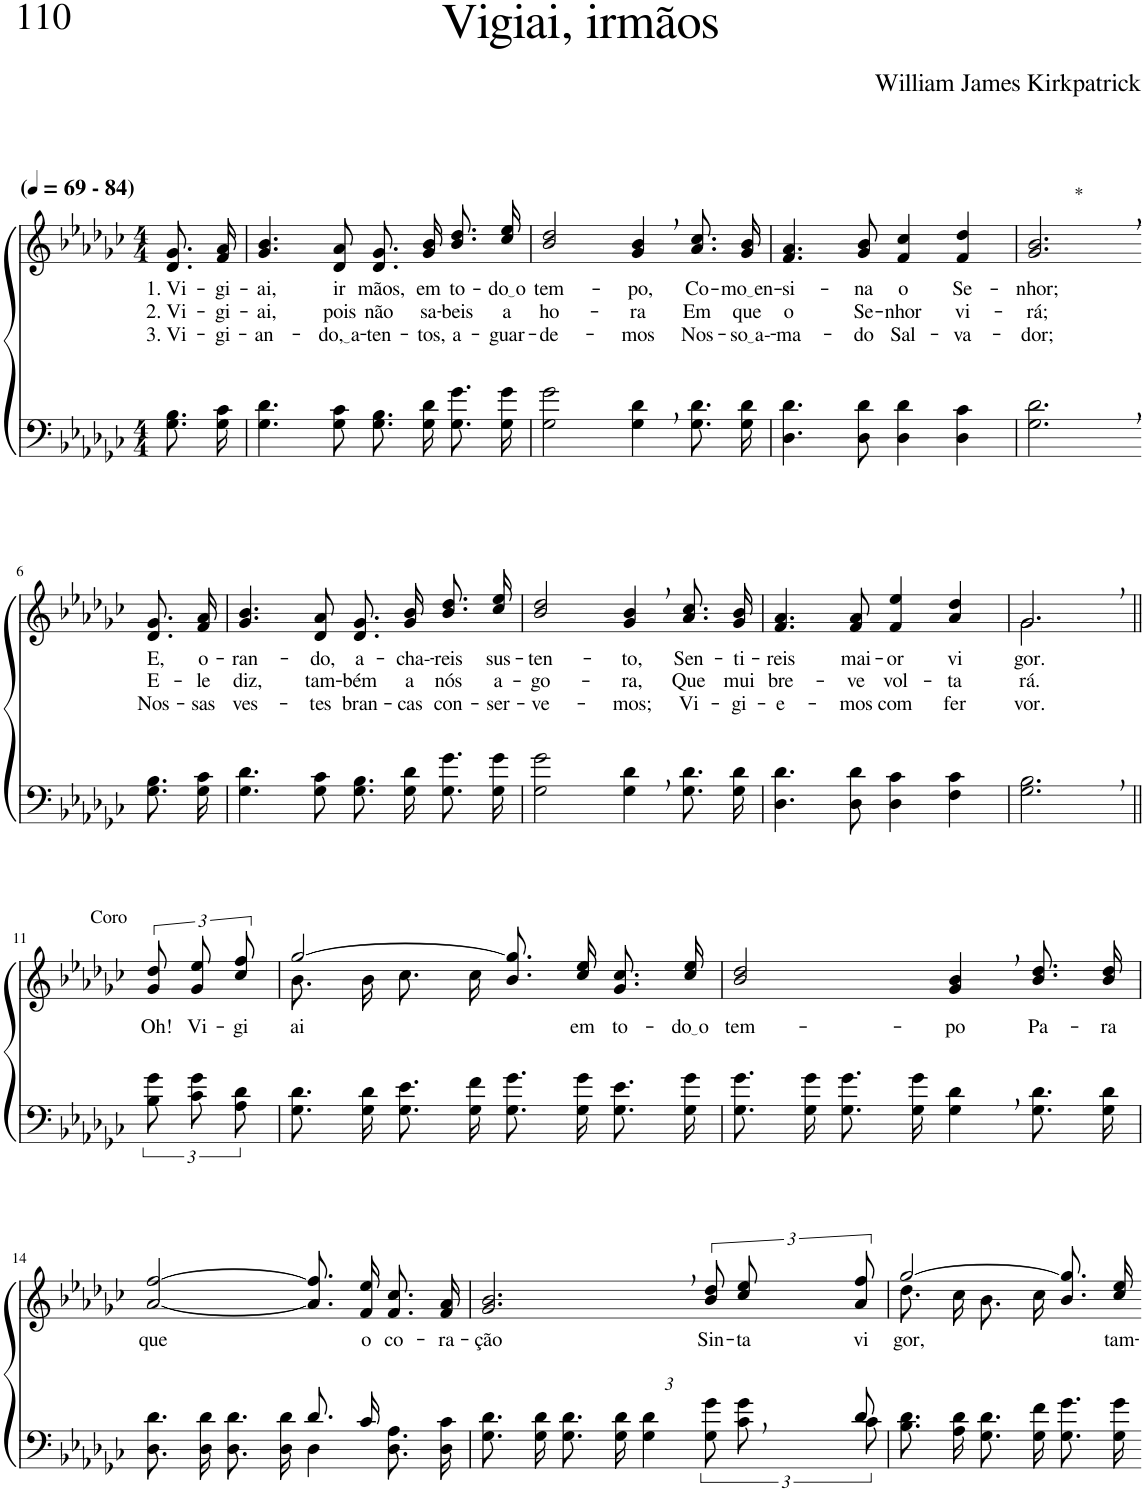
**kern	**kern	**text	**text	**text
*part2	*part1	*part1	*part1	*part1
*staff2	*staff1	*staff1	*staff1	*staff1
*I"Parte III e IV	*I"Parte I e II	*	*	*
*clefF4	*clefG2	*	*	*
*Trd2c3	*Trd2c3	*	*	*
*k[b-e-a-d-g-c-]	*k[b-e-a-d-g-c-]	*	*	*
*M4/4	*M4/4	*	*	*
*MM69	*MM69	*	*	*
=1	=1	=1	=1	=1
!	!LO:TX:a:B:t=(	!	!	!
!	!LO:TX:a:B:t=- 84)	!	!	!
!	!	!LO:LY:b	!LO:LY:b	!LO:LY:b
8.G-\ 8.B-\L	8.d-/ 8.g-/L	1. Vi-	2. Vi-	3. Vi-
!	!	!LO:LY:b	!LO:LY:b	!LO:LY:b
16G-\ 16c-\Jk	16f/ 16a-/Jk	-gi-	-gi-	-gi-
=2	=2	=2	=2	=2
!	!	!LO:LY:b	!LO:LY:b	!LO:LY:b
4.G-\ 4.d-\	4.g-/ 4.b-/	-ai,	-ai,	-an-
!	!	!LO:LY:b	!LO:LY:b	!LO:LY:b
8G-\ 8c-\	8d-/ 8a-/	ir	pois	do, a
!	!	!LO:LY:b	!LO:LY:b	!LO:LY:b
8.G-\ 8.B-\L	8.d-/ 8.g-/L	mãos,	não	-ten-
!	!	!LO:LY:b	!LO:LY:b	!LO:LY:b
16G-\ 16d-\Jk	16g-/ 16b-/Jk	em	sa-	-tos,
!	!	!LO:LY:b	!LO:LY:b	!LO:LY:b
8.G-\ 8.g-\L	8.b-\ 8.dd-\L	to-	-beis	a-
!	!	!LO:LY:b	!LO:LY:b	!LO:LY:b
16G-\ 16g-\Jk	16cc-\ 16ee-\Jk	do o	a	-guar-
=3	=3	=3	=3	=3
!	!	!LO:LY:b	!LO:LY:b	!LO:LY:b
2G-\ 2g-\	2b-/ 2dd-/	tem-	ho-	-de-
!	!	!LO:LY:b	!LO:LY:b	!LO:LY:b
4G-\, 4d-\,	4g-/, 4b-/,	-po,	-ra	-mos
!	!	!LO:LY:b	!LO:LY:b	!LO:LY:b
8.G-\ 8.d-\L	8.a-/ 8.cc-/L	Co-	Em	Nos-
!	!	!LO:LY:b	!LO:LY:b	!LO:LY:b
16G-\ 16d-\Jk	16g-/ 16b-/Jk	mo en	que	so a-
=4	=4	=4	=4	=4
!	!	!LO:LY:b	!LO:LY:b	!LO:LY:b
4.D-\ 4.d-\	4.f/ 4.a-/	-si-	o	-ma-
!	!	!LO:LY:b	!LO:LY:b	!LO:LY:b
8D-\ 8d-\	8g-/ 8b-/	-na	Se-	-do
!	!	!LO:LY:b	!LO:LY:b	!LO:LY:b
4D-\ 4d-\	4f/ 4cc-/	o	-nhor	Sal-
!	!	!LO:LY:b	!LO:LY:b	!LO:LY:b
4D-\ 4c-\	4f/ 4dd-/	Se-	vi-	-va-
=5	=5	=5	=5	=5
!	!LO:TX:a:t=*	!	!	!
!	!	!LO:LY:b	!LO:LY:b	!LO:LY:b
2.G-\, 2.d-\,	2.g-/, 2.b-/,	-nhor;	-rá;	-dor;
!!LO:LB:g=z
=6-	=6-	=6-	=6-	=6-
!	!	!LO:LY:b	!LO:LY:b	!LO:LY:b
8.G-\ 8.B-\L	8.d-/ 8.g-/L	E,	E-	Nos-
!	!	!LO:LY:b	!LO:LY:b	!LO:LY:b
16G-\ 16c-\Jk	16f/ 16a-/Jk	o-	-le	-sas
=7	=7	=7	=7	=7
!	!	!LO:LY:b	!LO:LY:b	!LO:LY:b
4.G-\ 4.d-\	4.g-/ 4.b-/	-ran-	diz,	ves-
!	!	!LO:LY:b	!LO:LY:b	!LO:LY:b
8G-\ 8c-\	8d-/ 8a-/	-do,	tam-	-tes
!	!	!LO:LY:b	!LO:LY:b	!LO:LY:b
8.G-\ 8.B-\L	8.d-/ 8.g-/L	a-	-bém	bran-
!	!	!LO:LY:b	!LO:LY:b	!LO:LY:b
16G-\ 16d-\Jk	16g-/ 16b-/Jk	-cha--	a	-cas
!	!	!LO:LY:b	!LO:LY:b	!LO:LY:b
8.G-\ 8.g-\L	8.b-\ 8.dd-\L	-reis	nós	con-
!	!	!LO:LY:b	!LO:LY:b	!LO:LY:b
16G-\ 16g-\Jk	16cc-\ 16ee-\Jk	sus-	a-	-ser-
=8	=8	=8	=8	=8
!	!	!LO:LY:b	!LO:LY:b	!LO:LY:b
2G-\ 2g-\	2b-/ 2dd-/	-ten-	-go-	-ve-
!	!	!LO:LY:b	!LO:LY:b	!LO:LY:b
4G-\, 4d-\,	4g-/, 4b-/,	-to,	-ra,	-mos;
!	!	!LO:LY:b	!LO:LY:b	!LO:LY:b
8.G-\ 8.d-\L	8.a-/ 8.cc-/L	Sen-	Que	Vi-
!	!	!LO:LY:b	!LO:LY:b	!LO:LY:b
16G-\ 16d-\Jk	16g-/ 16b-/Jk	-ti-	mui	-gi-
=9	=9	=9	=9	=9
!	!	!LO:LY:b	!LO:LY:b	!LO:LY:b
4.D-\ 4.d-\	4.f/ 4.a-/	-reis	bre-	-e-
!	!	!LO:LY:b	!LO:LY:b	!LO:LY:b
8D-\ 8d-\	8f/ 8a-/	mai-	-ve	-mos
!	!	!LO:LY:b	!LO:LY:b	!LO:LY:b
4D-\ 4c-\	4f/ 4ee-/	-or	vol-	com
!	!	!LO:LY:b	!LO:LY:b	!LO:LY:b
4F\ 4c-\	4a-/ 4dd-/	vi-	-ta-	fer-
=10	=10	=10	=10	=10
*	*^	*	*	*
!	!	!	!LO:LY:b	!LO:LY:b	!LO:LY:b
2.G-\, 2.B-\,	2.g-,/	2.g-\	-gor.	-rá.	-vor.
!!LO:LB:g=z
=11||	=11||	=11||	=11||	=11||	=11||
!	!LO:TX:a:t=Coro	!	!	!	!
!	!	!	!LO:LY:b	!	!
*	*v	*v	*	*	*
12B-\ 12g-\L	12g-\ 12dd-\L	Oh!	.	.
!	!	!LO:LY:b	!	!
12c-\ 12g-\	12g-\ 12ee-\	Vi-	.	.
!	!	!LO:LY:b	!	!
12A-\ 12d-\J	12cc-\ 12ff\J	-gi-	.	.
=12	=12	=12	=12	=12
*	*^	*	*	*
!	!	!	!LO:LY:b	!	!
8.G-\ 8.d-\L	[2gg-/	8.b-\L	-ai	.	.
16G-\ 16d-\Jk	.	16b-\Jk	.	.	.
8.G-\ 8.e-\L	.	8.cc-\L	.	.	.
16G-\ 16f\Jk	.	16cc-\Jk	.	.	.
8.G-\ 8.g-\L	8.b-\ 8.gg-]\L	2ryy	.	.	.
!	!	!	!LO:LY:b	!	!
16G-\ 16g-\Jk	16cc-\ 16ee-\Jk	.	em	.	.
!	!	!	!LO:LY:b	!	!
8.G-\ 8.e-\L	8.g-\ 8.cc-\L	.	to-	.	.
!	!	!	!LO:LY:b	!	!
16G-\ 16g-\Jk	16cc-\ 16ee-\Jk	.	do o	.	.
*	*v	*v	*	*	*
=13	=13	=13	=13	=13
!	!	!LO:LY:b	!	!
8.G-\ 8.g-\L	2b-/ 2dd-/	tem-	.	.
16G-\ 16g-\Jk	.	.	.	.
8.G-\ 8.g-\L	.	.	.	.
16G-\ 16g-\Jk	.	.	.	.
!	!	!LO:LY:b	!	!
4G-\, 4d-\,	4g-/, 4b-/,	-po	.	.
!	!	!LO:LY:b	!	!
8.G-\ 8.d-\L	8.b-\ 8.dd-\L	Pa-	.	.
!	!	!LO:LY:b	!	!
16G-\ 16d-\Jk	16b-\ 16dd-\Jk	-ra	.	.
!!LO:LB:g=z
=14	=14	=14	=14	=14
*^	*	*	*	*
!	!	!	!LO:LY:b	!	!
2ryy	8.D-\ 8.d-\L	[2a-/ [2ff/	que	.	.
.	16D-\ 16d-\Jk	.	.	.	.
.	8.D-\ 8.d-\L	.	.	.	.
.	16D-\ 16d-\Jk	.	.	.	.
8.d-/L	4D-\	8.a-]\ 8.ff]\L	.	.	.
!	!	!	!LO:LY:b	!	!
16c-/Jk	.	16f\ 16ee-\Jk	o	.	.
!	!	!	!LO:LY:b	!	!
4ryy	8.D-\ 8.A-\L	8.f/ 8.cc-/L	co-	.	.
!	!	!	!LO:LY:b	!	!
.	16D-\ 16c-\Jk	16f/ 16a-/Jk	-ra-	.	.
=15	=15	=15	=15	=15	=15
!LO:N:vis=1	!	!	!LO:LY:b	!	!
12%11ryy	8.G-\ 8.d-\L	2.g-/, 2.b-/,	-ção	.	.
.	16G-\ 16d-\Jk	.	.	.	.
.	8.G-\ 8.d-\L	.	.	.	.
.	16G-\ 16d-\Jk	.	.	.	.
.	4G-\ 4d-\	.	.	.	.
!	!	!	!LO:LY:b	!	!
.	12G-\ 12g-\L	12b-\ 12dd-\L	Sin-	.	.
!	!	!	!LO:LY:b	!	!
.	12c-\ 12g-\	12cc-\ 12ee-\	-ta	.	.
!	!	!	!LO:LY:b	!	!
12d-/	12c-\J	12a-\ 12ff\J	vi-	.	.
=16	=16	=16	=16	=16	=16
*	*	*^	*	*	*
!	!	!	!	!LO:LY:b	!	!
*v	*v	*	*	*	*	*
8.B-\ 8.d-\L	[2gg-/	8.dd-\L	-gor,	.	.
16A-\ 16d-\Jk	.	16cc-\Jk	.	.	.
8.G-\ 8.d-\L	.	8.b-\L	.	.	.
16G-\ 16f\Jk	.	16cc-\Jk	.	.	.
8.G-\ 8.g-\L	8.b-\ 8.gg-]\L	4ryy	.	.	.
!	!	!	!LO:LY:b	!	!
16G-\ 16g-\Jk	16cc-\ 16ee-\Jk	.	tam-	.	.
*	*v	*v	*	*	*
=-	=-	=-	=-	=-
*-	*-	*-	*-	*-
